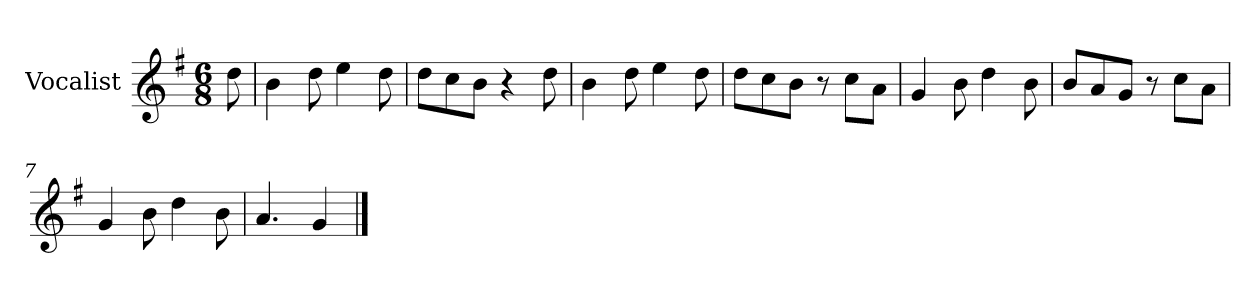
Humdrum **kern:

**kern
*part1
*staff1
*I"Vocalist
*k[f#]
*G:
*M6/8
=
8dd
=1
4b
8dd
4ee
8dd
=2
8ddL
8cc
8bJ
4r
8dd
=3
4b
8dd
4ee
8dd
=4
8ddL
8cc
8bJ
8r
8ccL
8aJ
=5
4g
8b
4dd
8b
=6
8bL
8a
8gJ
8r
8ccL
8aJ
=7
4g
8b
4dd
8b
=8
4.a
4g
==
*-
